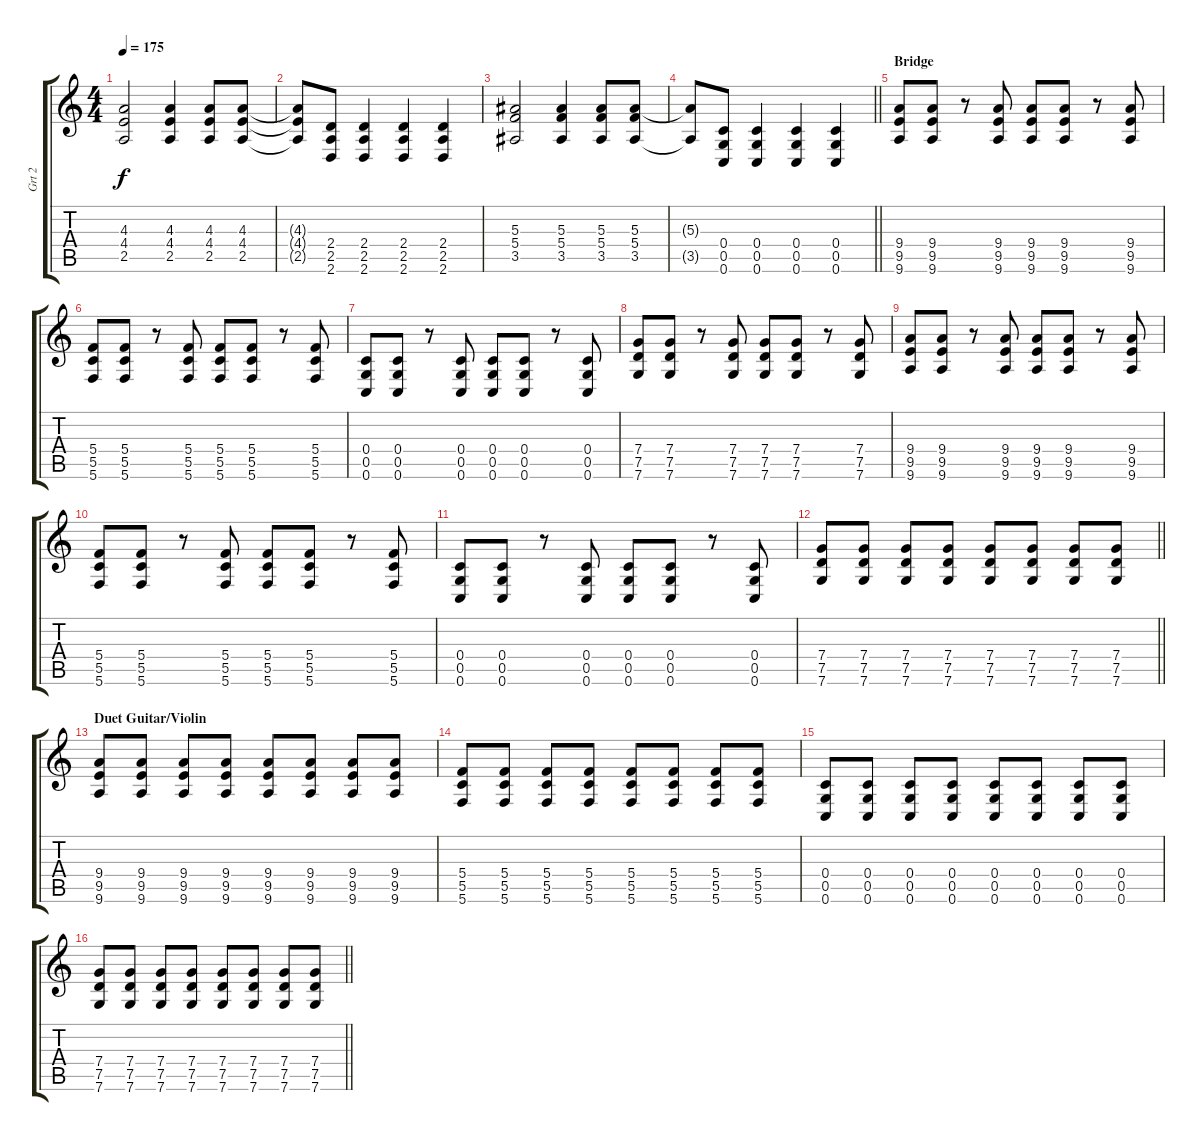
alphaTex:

\track ("Grt 2" "Grt 2") {instrument distortionguitar}
\staff {score tabs}
\tuning (D4 A3 F3 C3 G2 C2) {hide}
\ts (4 4)
\tempo 175
\clef g2
\ks c
(4.3 4.4 2.5).2{dy f} (4.3 4.4 2.5).4 (4.3 4.4 2.5).8 (4.3 4.4 2.5).8 |
(4.3{t} 4.4{t} 2.5{t}).8 (2.4 2.5 2.6).8 (2.4 2.5 2.6).4 (2.4 2.5 2.6).4 (2.4 2.5 2.6).4 |
(5.3 5.4 3.5).2 (5.3 5.4 3.5).4 (5.3 5.4 3.5).8 (5.3 5.4 3.5).8 |
\barLineRight lightlight
(5.3{t} 3.5{t}).8 (0.4 0.5 0.6).8 (0.4 0.5 0.6).4 (0.4 0.5 0.6).4 (0.4 0.5 0.6).4 |
\section ("" "Bridge")
(9.4 9.5 9.6).8{balance 16 instrument overdrivenguitar} (9.4 9.5 9.6).8 r.8 (9.4 9.5 9.6).8 (9.4 9.5 9.6).8 (9.4 9.5 9.6).8 r.8 (9.4 9.5 9.6).8 |
(5.4 5.5 5.6).8 (5.4 5.5 5.6).8 r.8 (5.4 5.5 5.6).8 (5.4 5.5 5.6).8 (5.4 5.5 5.6).8 r.8 (5.4 5.5 5.6).8 |
(0.4 0.5 0.6).8 (0.4 0.5 0.6).8 r.8 (0.4 0.5 0.6).8 (0.4 0.5 0.6).8 (0.4 0.5 0.6).8 r.8 (0.4 0.5 0.6).8 |
(7.4 7.5 7.6).8 (7.4 7.5 7.6).8 r.8 (7.4 7.5 7.6).8 (7.4 7.5 7.6).8 (7.4 7.5 7.6).8 r.8 (7.4 7.5 7.6).8 |
(9.4 9.5 9.6).8 (9.4 9.5 9.6).8 r.8 (9.4 9.5 9.6).8 (9.4 9.5 9.6).8 (9.4 9.5 9.6).8 r.8 (9.4 9.5 9.6).8 |
(5.4 5.5 5.6).8 (5.4 5.5 5.6).8 r.8 (5.4 5.5 5.6).8 (5.4 5.5 5.6).8 (5.4 5.5 5.6).8 r.8 (5.4 5.5 5.6).8 |
(0.4 0.5 0.6).8 (0.4 0.5 0.6).8 r.8 (0.4 0.5 0.6).8 (0.4 0.5 0.6).8 (0.4 0.5 0.6).8 r.8 (0.4 0.5 0.6).8 |
\barLineRight lightlight
(7.4 7.5 7.6).8 (7.4 7.5 7.6).8 (7.4 7.5 7.6).8 (7.4 7.5 7.6).8 (7.4 7.5 7.6).8 (7.4 7.5 7.6).8 (7.4 7.5 7.6).8 (7.4 7.5 7.6).8 |
\section ("" "Duet Guitar/Violin")
(9.4 9.5 9.6).8{balance 12 instrument distortionguitar} (9.4 9.5 9.6).8 (9.4 9.5 9.6).8 (9.4 9.5 9.6).8 (9.4 9.5 9.6).8 (9.4 9.5 9.6).8 (9.4 9.5 9.6).8 (9.4 9.5 9.6).8 |
(5.4 5.5 5.6).8 (5.4 5.5 5.6).8 (5.4 5.5 5.6).8 (5.4 5.5 5.6).8 (5.4 5.5 5.6).8 (5.4 5.5 5.6).8 (5.4 5.5 5.6).8 (5.4 5.5 5.6).8 |
(0.4 0.5 0.6).8 (0.4 0.5 0.6).8 (0.4 0.5 0.6).8 (0.4 0.5 0.6).8 (0.4 0.5 0.6).8 (0.4 0.5 0.6).8 (0.4 0.5 0.6).8 (0.4 0.5 0.6).8 |
\barLineRight lightlight
(7.4 7.5 7.6).8 (7.4 7.5 7.6).8 (7.4 7.5 7.6).8 (7.4 7.5 7.6).8 (7.4 7.5 7.6).8 (7.4 7.5 7.6).8 (7.4 7.5 7.6).8 (7.4 7.5 7.6).8
